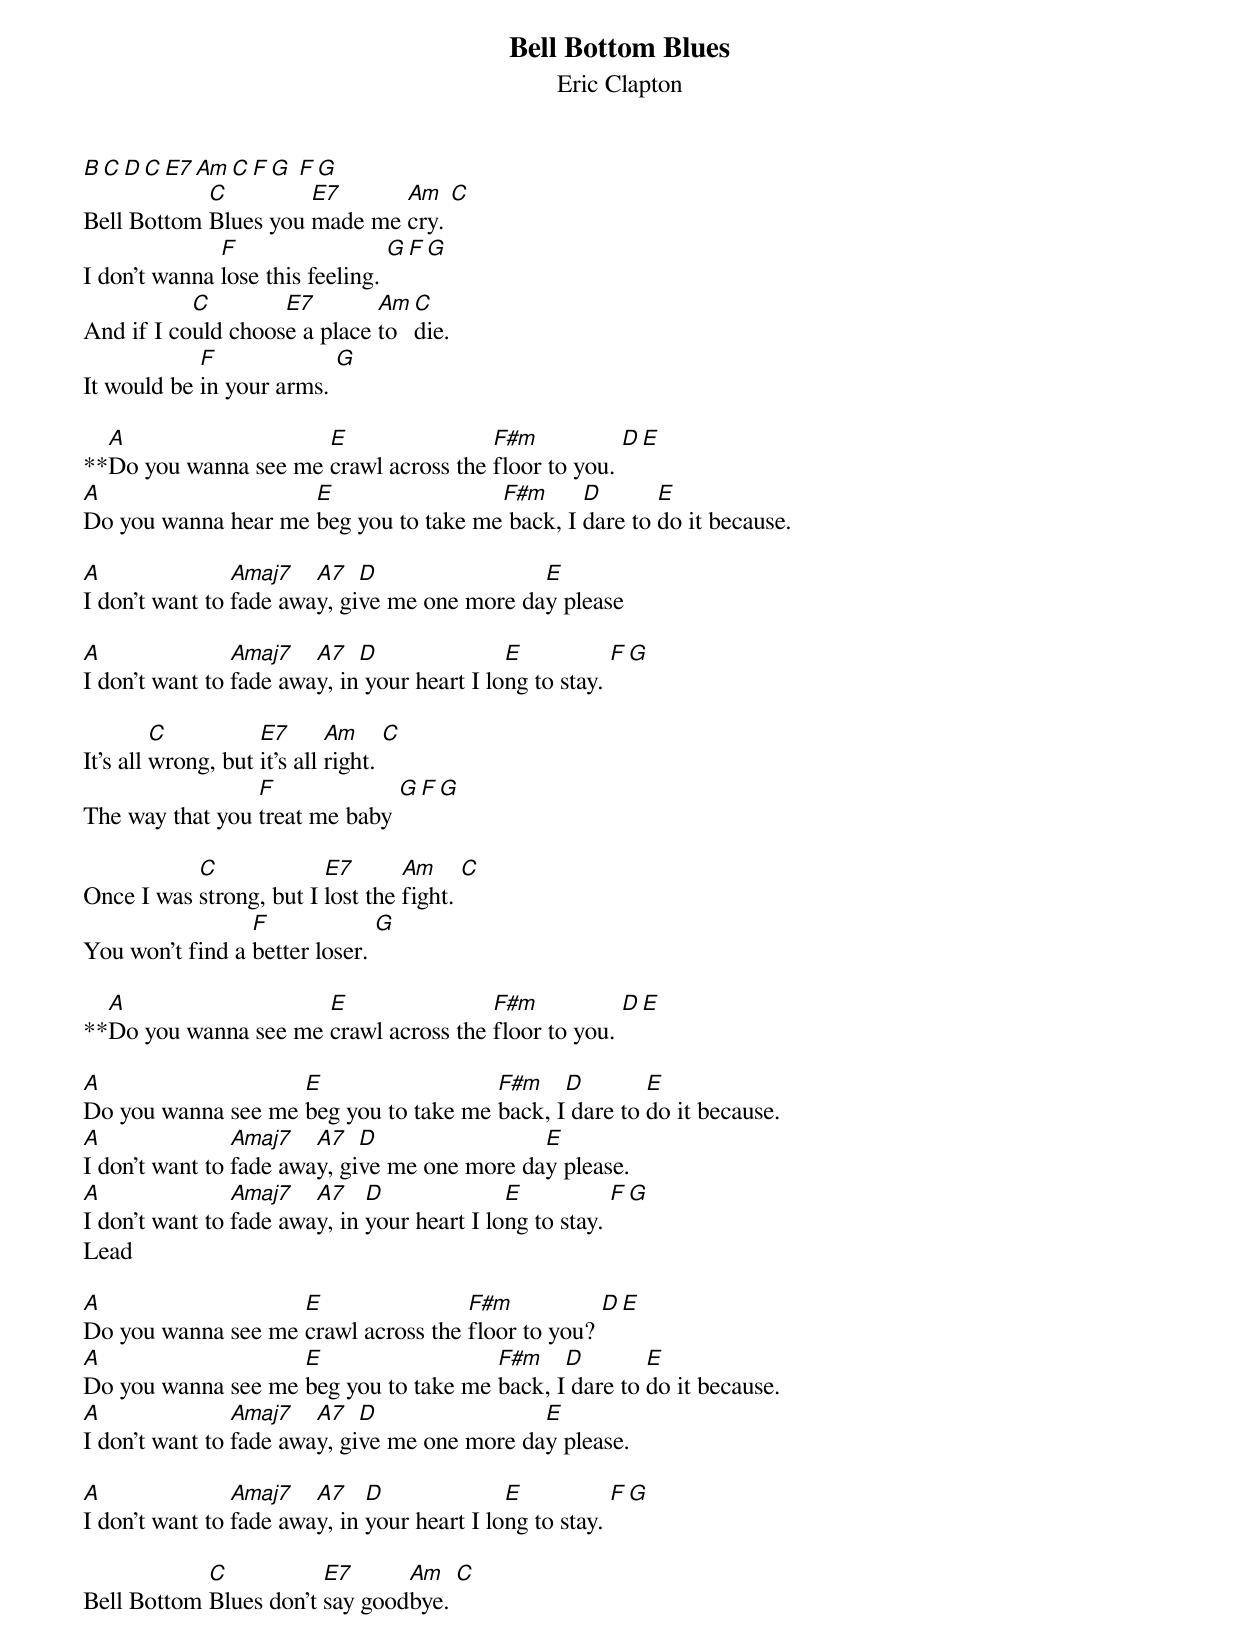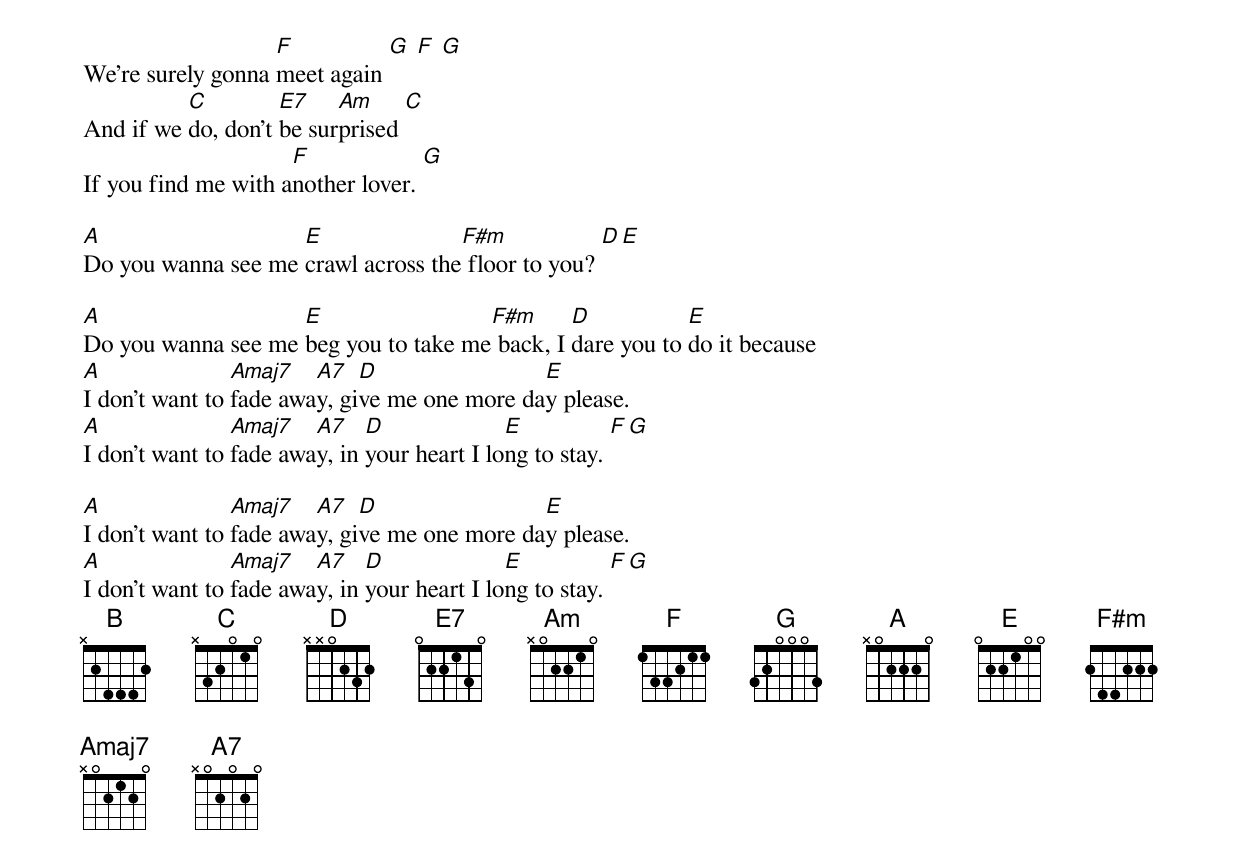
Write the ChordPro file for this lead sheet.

{title:Bell Bottom Blues}
{subtitle: Eric Clapton}
[B][C][D][C][E7][Am][C][F][G] [F][G]
Bell Bottom [C]Blues you [E7]made me [Am]cry. [C]
I don't wanna [F]lose this feeling. [G][F][G]
And if I co[C]uld choos[E7]e a place [Am]to [C]die.
It would be [F]in your arms. [G]

**[A]Do you wanna see me [E]crawl across the [F#m]floor to you. [D][E]
[A]Do you wanna hear me [E]beg you to take me[F#m] back, I [D]dare to [E]do it because.

[A]I don't want to [Amaj7]fade awa[A7]y, gi[D]ve me one more da[E]y please

[A]I don't want to [Amaj7]fade awa[A7]y, in[D] your heart I lo[E]ng to stay. [F][G]

It's all [C]wrong, but [E7]it's all [Am]right. [C]
The way that you [F]treat me baby [G][F][G]

Once I was [C]strong, but I [E7]lost the [Am]fight. [C]
You won't find a [F]better loser. [G]

**[A]Do you wanna see me [E]crawl across the [F#m]floor to you. [D][E]

[A]Do you wanna see me [E]beg you to take me [F#m]back, I[D] dare to [E]do it because.
[A]I don't want to [Amaj7]fade awa[A7]y, gi[D]ve me one more da[E]y please.
[A]I don't want to [Amaj7]fade awa[A7]y, in [D]your heart I lo[E]ng to stay. [F][G]
Lead

[A]Do you wanna see me [E]crawl across the [F#m]floor to you? [D][E]
[A]Do you wanna see me [E]beg you to take me [F#m]back, I[D] dare to [E]do it because.
[A]I don't want to [Amaj7]fade awa[A7]y, gi[D]ve me one more da[E]y please.

[A]I don't want to [Amaj7]fade awa[A7]y, in [D]your heart I lo[E]ng to stay. [F][G]

Bell Bottom [C]Blues don't [E7]say good[Am]bye. [C]
We're surely gonna [F]meet again [G] [F] [G]
And if we [C]do, don't [E7]be sur[Am]prised [C]
If you find me with a[F]nother lover. [G]

[A]Do you wanna see me [E]crawl across the[F#m] floor to you? [D][E]

[A]Do you wanna see me [E]beg you to take me[F#m] back, I [D]dare you to [E]do it because
[A]I don't want to [Amaj7]fade awa[A7]y, gi[D]ve me one more da[E]y please.
[A]I don't want to [Amaj7]fade awa[A7]y, in [D]your heart I lo[E]ng to stay. [F][G]

[A]I don't want to [Amaj7]fade awa[A7]y, gi[D]ve me one more da[E]y please.
[A]I don't want to [Amaj7]fade awa[A7]y, in [D]your heart I lo[E]ng to stay. [F][G]
